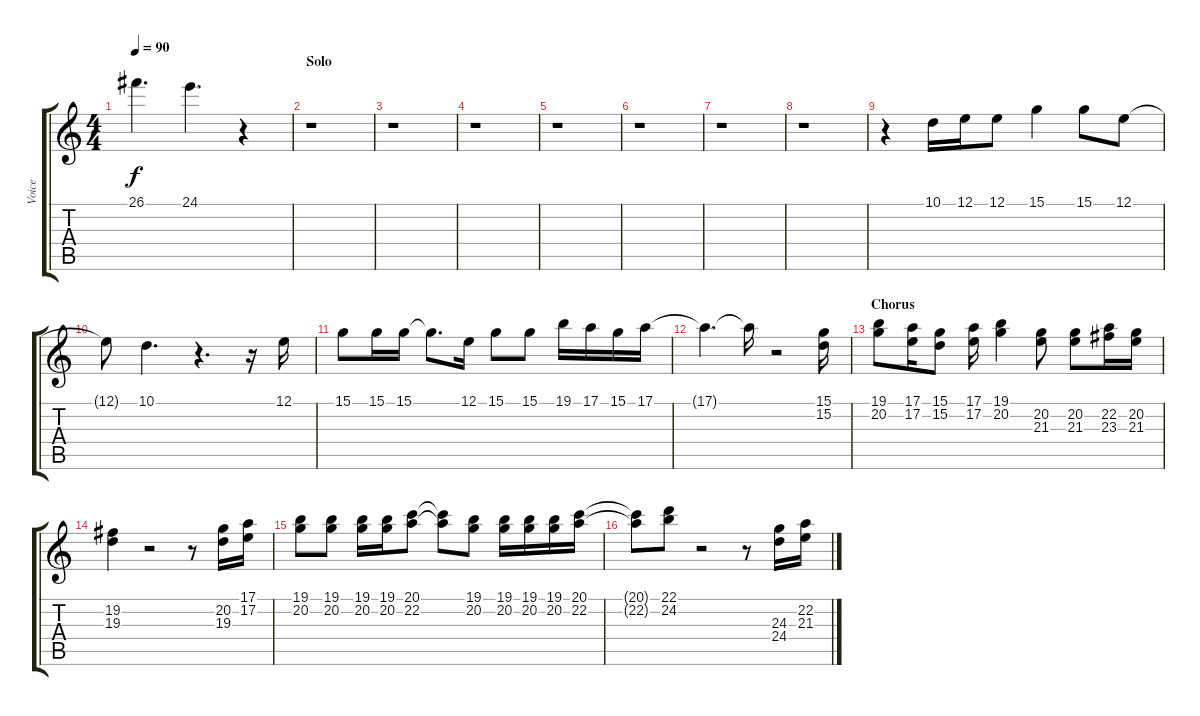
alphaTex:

\track ("Voice" "Voice") {instrument flute}
\staff {score tabs}
\tuning (E4 B3 G3 D3 A2 E2) {hide}
\ts (4 4)
\tempo 90
\clef g2
\ks c
26.1{t}.4{d dy f} 24.1.4{d} r.4 |
\section ("" "Solo")
r.1 |
r.1 |
r.1 |
r.1 |
r.1 |
r.1 |
r.1 |
r.4 10.1.16 12.1.16 12.1.8 15.1.4 15.1.8 12.1.8 |
12.1{t}.8 10.1.4{d} r.4{d} r.16 12.1.16 |
15.1.8 15.1.16 15.1.16 15.1{t}.8{d} 12.1.16 15.1.8 15.1.8 19.1.16 17.1.16 15.1.16 17.1.16 |
17.1{t}.4{d} 17.1{t}.16 r.2 (15.1 15.2).16 |
\section ("" "Chorus")
(19.1 20.2).8 (17.1 17.2).16 (15.1 15.2).8 (17.1 17.2).16 (19.1 20.2).4 (20.2 21.3).8 (20.2 21.3).8 (22.2 23.3).16 (20.2 21.3).16 |
(19.2 19.3).4 r.2 r.8 (20.2 19.3).16 (17.1 17.2).16 |
(19.1 20.2).8 (19.1 20.2).8 (19.1 20.2).16 (19.1 20.2).16 (20.1 22.2).8 (20.1{t} 22.2{t}).8 (19.1 20.2).8 (19.1 20.2).16 (19.1 20.2).16 (19.1 20.2).16 (20.1 22.2).16 |
(20.1{t} 22.2{t}).8 (22.1 24.2).8 r.2 r.8 (24.3 24.4).16 (22.2 21.3).16
